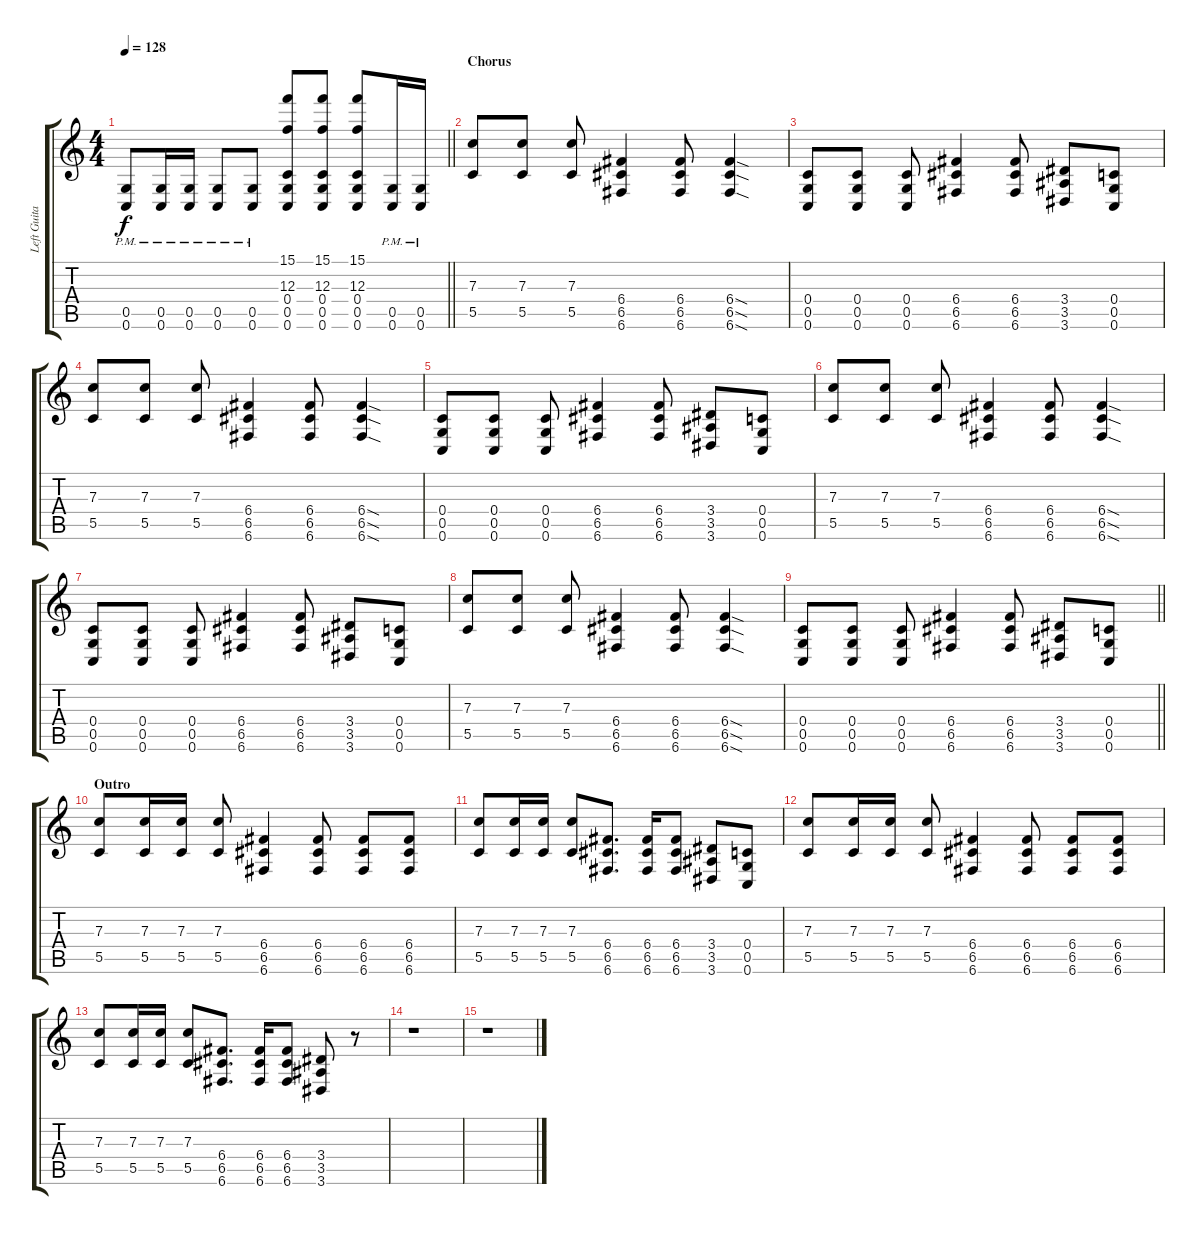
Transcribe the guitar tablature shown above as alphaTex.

\track ("Left Guitar" "Left Guita") {instrument distortionguitar}
\staff {score tabs}
\tuning (D4 A3 F3 C3 G2 C2) {hide}
\ts (4 4)
\tempo 128
\clef g2
\barLineRight lightlight
\ks c
(0.5{pm} 0.6{pm}).8{dy f} (0.5{pm} 0.6{pm}).16 (0.5{pm} 0.6{pm}).16 (0.5{pm} 0.6{pm}).8 (0.5{pm} 0.6{pm}).8 (15.1 12.3 0.4 0.5 0.6).8 (15.1 12.3 0.4 0.5 0.6).8 (15.1 12.3 0.4 0.5 0.6).8 (0.5{pm} 0.6{pm}).16 (0.5{pm} 0.6{pm}).16 |
\section ("" "Chorus")
(7.3 5.5).8 (7.3 5.5).8 (7.3 5.5).8 (6.4 6.5 6.6).4 (6.4 6.5 6.6).8 (6.4{sod} 6.5{sod} 6.6{sod}).4 |
(0.4 0.5 0.6).8 (0.4 0.5 0.6).8 (0.4 0.5 0.6).8 (6.4 6.5 6.6).4 (6.4 6.5 6.6).8 (3.4 3.5 3.6).8 (0.4 0.5 0.6).8 |
(7.3 5.5).8 (7.3 5.5).8 (7.3 5.5).8 (6.4 6.5 6.6).4 (6.4 6.5 6.6).8 (6.4{sod} 6.5{sod} 6.6{sod}).4 |
(0.4 0.5 0.6).8 (0.4 0.5 0.6).8 (0.4 0.5 0.6).8 (6.4 6.5 6.6).4 (6.4 6.5 6.6).8 (3.4 3.5 3.6).8 (0.4 0.5 0.6).8 |
(7.3 5.5).8 (7.3 5.5).8 (7.3 5.5).8 (6.4 6.5 6.6).4 (6.4 6.5 6.6).8 (6.4{sod} 6.5{sod} 6.6{sod}).4 |
(0.4 0.5 0.6).8 (0.4 0.5 0.6).8 (0.4 0.5 0.6).8 (6.4 6.5 6.6).4 (6.4 6.5 6.6).8 (3.4 3.5 3.6).8 (0.4 0.5 0.6).8 |
(7.3 5.5).8 (7.3 5.5).8 (7.3 5.5).8 (6.4 6.5 6.6).4 (6.4 6.5 6.6).8 (6.4{sod} 6.5{sod} 6.6{sod}).4 |
\barLineRight lightlight
(0.4 0.5 0.6).8 (0.4 0.5 0.6).8 (0.4 0.5 0.6).8 (6.4 6.5 6.6).4 (6.4 6.5 6.6).8 (3.4 3.5 3.6).8 (0.4 0.5 0.6).8 |
\section ("" "Outro")
(7.3 5.5).8 (7.3 5.5).16 (7.3 5.5).16 (7.3 5.5).8 (6.4 6.5 6.6).4 (6.4 6.5 6.6).8 (6.4 6.5 6.6).8 (6.4 6.5 6.6).8 |
(7.3 5.5).8 (7.3 5.5).16 (7.3 5.5).16 (7.3 5.5).8 (6.4 6.5 6.6).8{d} (6.4 6.5 6.6).16 (6.4 6.5 6.6).8 (3.4 3.5 3.6).8 (0.4 0.5 0.6).8 |
(7.3 5.5).8 (7.3 5.5).16 (7.3 5.5).16 (7.3 5.5).8 (6.4 6.5 6.6).4 (6.4 6.5 6.6).8 (6.4 6.5 6.6).8 (6.4 6.5 6.6).8 |
(7.3 5.5).8 (7.3 5.5).16 (7.3 5.5).16 (7.3 5.5).8 (6.4 6.5 6.6).8{d} (6.4 6.5 6.6).16 (6.4 6.5 6.6).8 (3.4 3.5 3.6).8 r.8 |
r.1 |
r.1
